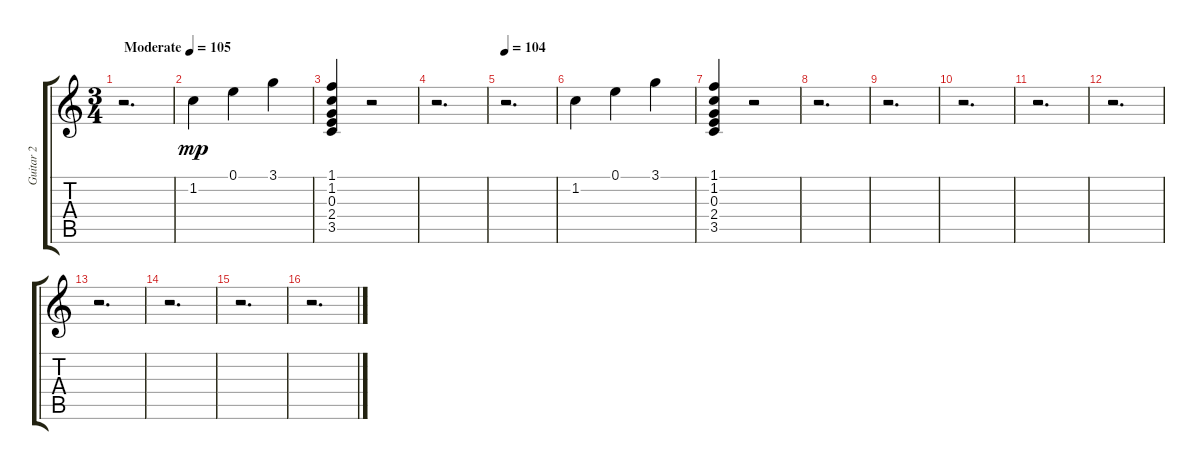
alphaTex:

\track ("Guitar 2" "Guitar 2") {instrument electricguitarjazz}
\staff {score tabs}
\tuning (E4 B3 G3 D3 A2 E2) {hide}
\ts (3 4)
\tempo (105 "Moderate")
\tempo 104
\tempo (105 "Moderate")
\clef g2
\ks c
r.2{d dy mp instrument electricguitarjazz} |
1.2.4 0.1.4 3.1.4 |
(1.1 1.2 0.3 2.4 3.5).4 r.2 |
r.2{d} |
\tempo 104
r.2{d} |
1.2.4 0.1.4 3.1.4 |
(1.1 1.2 0.3 2.4 3.5).4 r.2 |
r.2{d} |
r.2{d} |
r.2{d} |
r.2{d} |
r.2{d} |
r.2{d} |
r.2{d} |
r.2{d} |
r.2{d}
